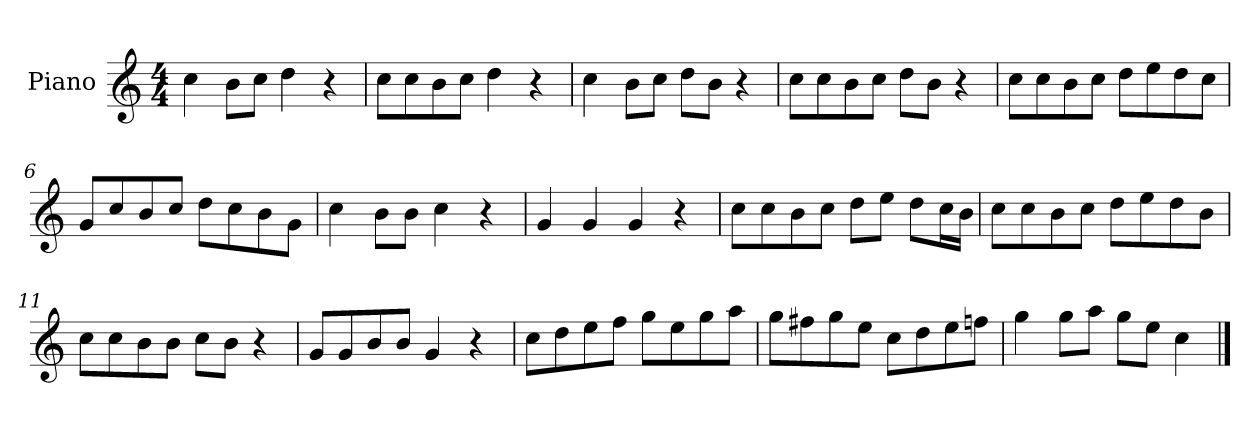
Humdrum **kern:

**kern
*part1
*staff1
*I"Piano
*I'P-no
*clefG2
*k[]
*M4/4
*MM90
=1
4cc\
8b\L
8cc\J
4dd\
4r
=2
8cc\L
8cc\
8b\
8cc\J
4dd\
4r
=3
4cc\
8b\L
8cc\J
8dd\L
8b\J
4r
=4
8cc\L
8cc\
8b\
8cc\J
8dd\L
8b\J
4r
=5
8cc\L
8cc\
8b\
8cc\J
8dd\L
8ee\
8dd\
8cc\J
=6
8g/L
8cc/
8b/
8cc/J
8dd\L
8cc\
8b\
8g\J
!!LO:LB:g=z
=7
4cc\
8b\L
8b\J
4cc\
4r
=8
4g/
4g/
4g/
4r
=9
8cc\L
8cc\
8b\
8cc\J
8dd\L
8ee\J
8dd\L
16cc\L
16b\JJ
=10
8cc\L
8cc\
8b\
8cc\J
8dd\L
8ee\
8dd\
8b\J
=11
8cc\L
8cc\
8b\
8b\J
8cc\L
8b\J
4r
=12
8g/L
8g/
8b/
8b/J
4g/
4r
!!LO:LB:g=z
=13
8cc\L
8dd\
8ee\
8ff\J
8gg\L
8ee\
8gg\
8aa\J
=14
8gg\L
8ff#X\
8gg\
8ee\J
8cc\L
8dd\
8ee\
8ffn\J
=15
4gg\
8gg\L
8aa\J
8gg\L
8ee\J
4cc\
==
*-
